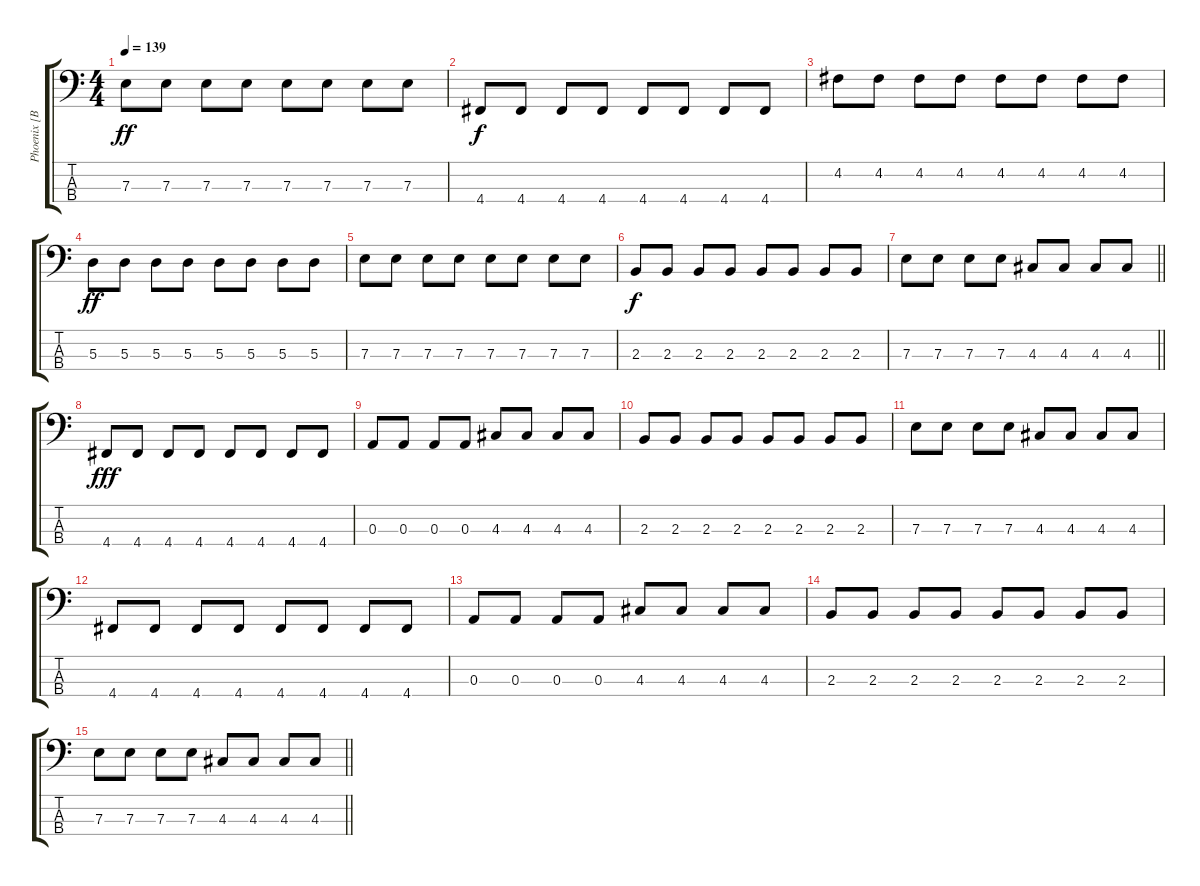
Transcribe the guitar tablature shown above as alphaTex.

\track ("Phoenix [Bass]" "Phoenix [B") {instrument electricbassfinger}
\staff {score tabs}
\tuning (G2 D2 A1 D1) {hide}
\ts (4 4)
\tempo 139
\clef f4
\ks c
7.3.8{dy ff} 7.3.8 7.3.8 7.3.8 7.3.8 7.3.8 7.3.8 7.3.8 |
4.4.8{dy f} 4.4.8 4.4.8 4.4.8 4.4.8 4.4.8 4.4.8 4.4.8 |
4.2.8 4.2.8 4.2.8 4.2.8 4.2.8 4.2.8 4.2.8 4.2.8 |
5.3.8{dy ff} 5.3.8 5.3.8 5.3.8 5.3.8 5.3.8 5.3.8 5.3.8 |
7.3.8 7.3.8 7.3.8 7.3.8 7.3.8 7.3.8 7.3.8 7.3.8 |
2.3.8{dy f} 2.3.8 2.3.8 2.3.8 2.3.8 2.3.8 2.3.8 2.3.8 |
\barLineRight lightlight
7.3.8 7.3.8 7.3.8 7.3.8 4.3.8 4.3.8 4.3.8 4.3.8 |
4.4.8{dy fff} 4.4.8 4.4.8 4.4.8 4.4.8 4.4.8 4.4.8 4.4.8 |
0.3.8 0.3.8 0.3.8 0.3.8 4.3.8 4.3.8 4.3.8 4.3.8 |
2.3.8 2.3.8 2.3.8 2.3.8 2.3.8 2.3.8 2.3.8 2.3.8 |
7.3.8 7.3.8 7.3.8 7.3.8 4.3.8 4.3.8 4.3.8 4.3.8 |
4.4.8 4.4.8 4.4.8 4.4.8 4.4.8 4.4.8 4.4.8 4.4.8 |
0.3.8 0.3.8 0.3.8 0.3.8 4.3.8 4.3.8 4.3.8 4.3.8 |
2.3.8 2.3.8 2.3.8 2.3.8 2.3.8 2.3.8 2.3.8 2.3.8 |
\barLineRight lightlight
7.3.8 7.3.8 7.3.8 7.3.8 4.3.8 4.3.8 4.3.8 4.3.8
